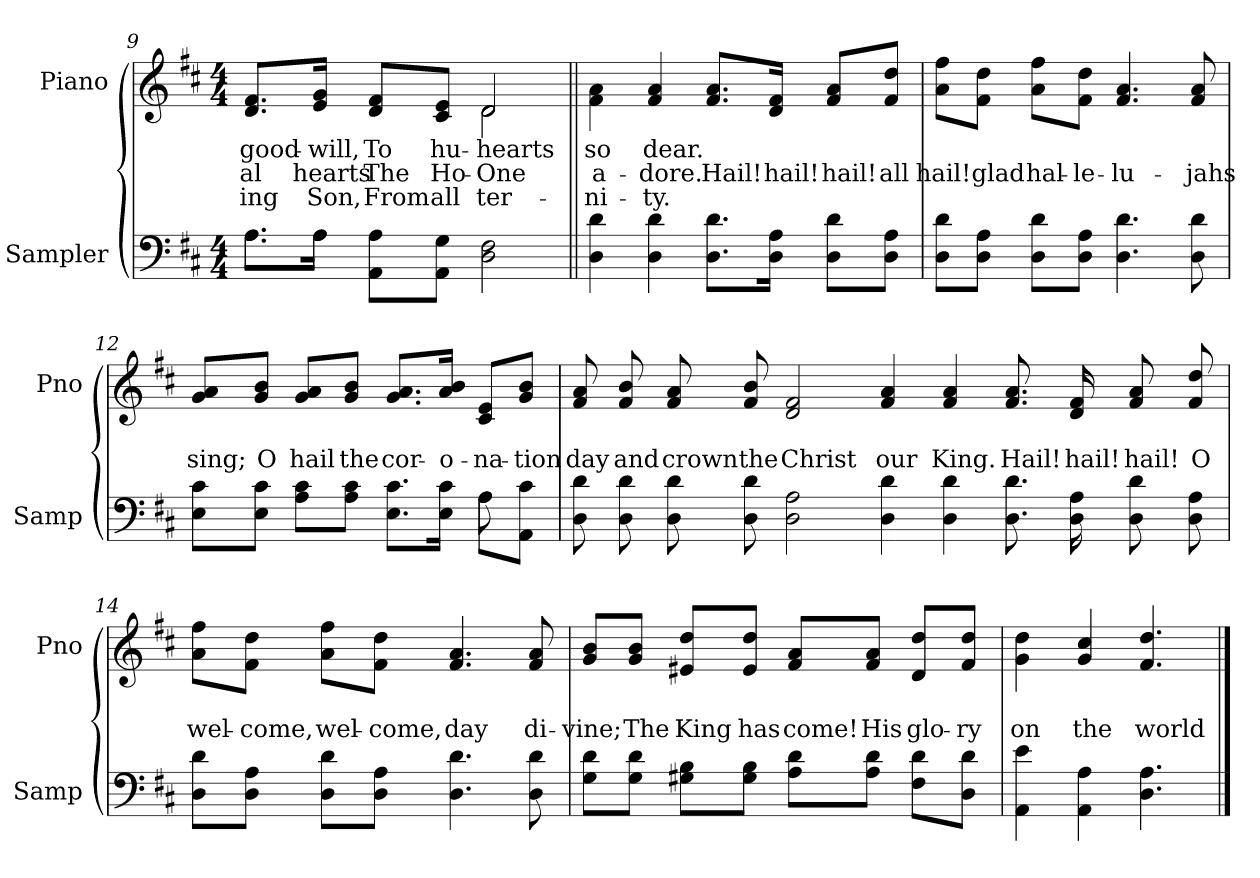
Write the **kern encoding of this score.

**kern	**kern	**text	**text	**text
*part2	*part1	*part1	*part1	*part1
*staff2	*staff1	*staff1	*staff1	*staff1
*I"Sampler	*I"Piano	*	*	*
*I'Samp	*I'Pno	*	*	*
*clefF4	*clefG2	*	*	*
*k[f#c#]	*k[f#c#]	*	*	*
*D:	*D:	*	*	*
*M4/4	*M4/4	*	*	*
=9	=9	=9	=9	=9
*^	*^	*	*	*
8.A\L	8.A\L	8.d/ 8.f#/L	2ryy	good-	-al	-ing
16A\Jk	16A\Jk	16e/ 16g/Jk	.	-will,	hearts	Son,
8AA\ 8A\L	2.ryy	8d/ 8f#/L	.	To	The	From
8AA\ 8G\J	.	8c#/ 8e/J	.	hu-	Ho-	all
2D 2F#	.	2d/	2d	hearts	One	-ter-
*v	*v	*	*	*	*	*
=10||	=10||	=10||	=10||	=10||	=10||
!	!LO:TX:t=Refrain	!	!	!	!
*	*v	*v	*	*	*
4D 4d	4f#\ 4a\	so	a-	-ni-
4D 4d	4f# 4a	dear.	-dore.	-ty.
8.D\ 8.d\L	8.f#/ 8.a/L	.	Hail!	.
16D\ 16A\Jk	16d/ 16f#/Jk	.	hail!	.
8D\ 8d\L	8f#/ 8a/L	.	hail!	.
8D\ 8A\J	8f#/ 8dd/J	.	all	.
=11	=11	=11	=11	=11
8D\ 8d\L	8a\ 8ff#\L	.	hail!	.
8D\ 8A\J	8f#\ 8dd\J	.	glad	.
8D\ 8d\L	8a\ 8ff#\L	.	hal-	.
8D\ 8A\J	8f#\ 8dd\J	.	-le-	.
4.D 4.d	4.f# 4.a	.	-lu-	.
8D 8d	8f# 8a	.	-jahs	.
=12	=12	=12	=12	=12
*^	*	*	*	*
8E\ 8c#\L	2.ryy	8g/ 8a/L	.	sing;	.
8E\ 8c#\J	.	8g/ 8b/J	.	O	.
8A\ 8c#\L	.	8g/ 8a/L	.	hail	.
8A\ 8c#\J	.	8g/ 8b/J	.	the	.
8.E\ 8.c#\L	.	8.g/ 8.a/L	.	cor-	.
16E\ 16c#\Jk	.	16a/ 16b/Jk	.	-o-	.
8A\L	8A	8c#/ 8e/L	.	-na-	.
8AA\ 8c#\J	8ryy	8g/ 8b/J	.	-tion	.
*v	*v	*	*	*	*
=13	=13	=13	=13	=13
8D 8d	8f# 8a	.	day	.
8D 8d	8f# 8b	.	and	.
8D 8d	8f# 8a	.	crown	.
8D 8d	8f# 8b	.	the	.
2D 2A	2d 2f#	.	Christ	.
4D 4d	4f# 4a	.	our	.
4D 4d	4f# 4a	.	King.	.
8.D 8.d	8.f# 8.a	.	Hail!	.
16D 16A	16d 16f#	.	hail!	.
8D 8d	8f# 8a	.	hail!	.
8D 8A	8f# 8dd	.	O	.
=14	=14	=14	=14	=14
8D\ 8d\L	8a\ 8ff#\L	.	wel-	.
8D\ 8A\J	8f#\ 8dd\J	.	-come,	.
8D\ 8d\L	8a\ 8ff#\L	.	wel-	.
8D\ 8A\J	8f#\ 8dd\J	.	-come,	.
4.D 4.d	4.f# 4.a	.	day	.
8D 8d	8f# 8a	.	di-	.
=15	=15	=15	=15	=15
8G\ 8d\L	8g/ 8b/L	.	-vine;	.
8G\ 8d\J	8g/ 8b/J	.	The	.
8G#X\ 8B\L	8e#X/ 8dd/L	.	King	.
8G#\ 8B\J	8e#/ 8dd/J	.	has	.
8A\ 8d\L	8f#/ 8a/L	.	come!	.
8A\ 8d\J	8f#/ 8a/J	.	His	.
8F#\ 8d\L	8d/ 8dd/L	.	glo-	.
8D\ 8d\J	8f#/ 8dd/J	.	-ry	.
=16	=16	=16	=16	=16
4AA 4e	4g 4dd	.	on	.
4AA 4A	4g 4cc#	.	the	.
4.D 4.A	4.f# 4.dd	.	world	.
==	==	==	==	==
*-	*-	*-	*-	*-
